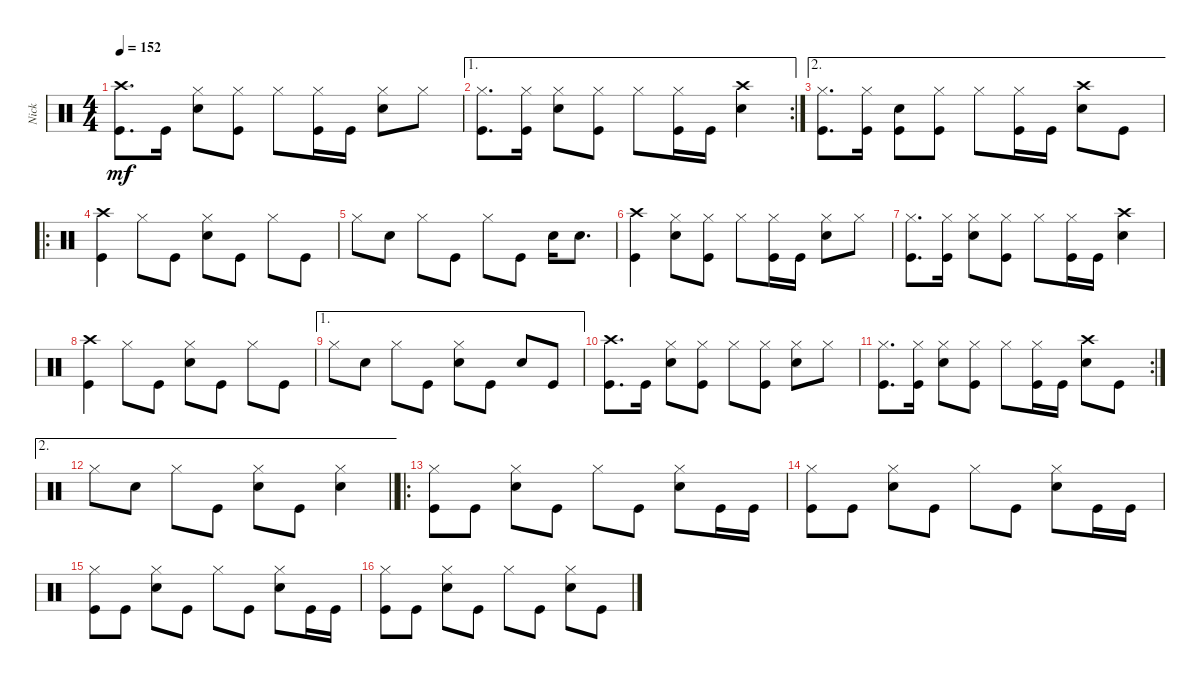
\track ("Nick" "Nick") {instrument percussion}
\staff {score}
\articulation defaults
\ts (4 4)
\tempo 152
\clef neutral
\ks c
("Kick (hit)" "Crash high (hit)").8{d dy mf} "Kick (hit)".16 ("Hi-Hat (closed)" "Snare (hit) 2").8 ("Kick (hit)" "Hi-Hat (closed)").8 "Hi-Hat (closed)".8 ("Kick (hit)" "Hi-Hat (closed)").16 "Kick (hit)".16 ("Hi-Hat (closed)" "Snare (hit) 2").8 "Hi-Hat (closed)".8 |
\ae 1
\rc 2
("Kick (hit)" "Hi-Hat (closed)").8{d} ("Kick (hit)" "Hi-Hat (closed)").16 ("Hi-Hat (closed)" "Snare (hit) 2").8 ("Kick (hit)" "Hi-Hat (closed)").8 "Hi-Hat (closed)".8 ("Kick (hit)" "Hi-Hat (closed)").16 "Kick (hit)".16 ("Snare (hit) 2" "Crash high (hit)").4 |
\ae 2
("Kick (hit)" "Hi-Hat (closed)").8{d} ("Kick (hit)" "Hi-Hat (closed)").16 ("Kick (hit)" "Snare (hit) 2").8 ("Kick (hit)" "Hi-Hat (closed)").8 "Hi-Hat (closed)".8 ("Kick (hit)" "Hi-Hat (closed)").16 "Kick (hit)".16 ("Snare (hit) 2" "Crash high (hit)").8 "Kick (hit)".8 |
\ro
("Kick (hit)" "Crash high (hit)").4 "Hi-Hat (closed)".8 "Kick (hit)".8 ("Hi-Hat (closed)" "Snare (hit) 2").8 "Kick (hit)".8 "Hi-Hat (closed)".8 "Kick (hit)".8 |
"Hi-Hat (closed)".8 "Snare (hit) 2".8 "Hi-Hat (closed)".8 "Kick (hit)".8 "Hi-Hat (closed)".8 "Kick (hit)".8 "Snare (hit) 2".16 "Snare (hit) 2".8{d} |
("Kick (hit)" "Crash high (hit)").4 ("Hi-Hat (closed)" "Snare (hit) 2").8 ("Kick (hit)" "Hi-Hat (closed)").8 "Hi-Hat (closed)".8 ("Kick (hit)" "Hi-Hat (closed)").16 "Kick (hit)".16 ("Hi-Hat (closed)" "Snare (hit) 2").8 "Hi-Hat (closed)".8 |
("Kick (hit)" "Hi-Hat (closed)").8{d} ("Kick (hit)" "Hi-Hat (closed)").16 ("Hi-Hat (closed)" "Snare (hit) 2").8 ("Kick (hit)" "Hi-Hat (closed)").8 "Hi-Hat (closed)".8 ("Kick (hit)" "Hi-Hat (closed)").16 "Kick (hit)".16 ("Snare (hit) 2" "Crash high (hit)").4 |
("Kick (hit)" "Crash high (hit)").4 "Hi-Hat (closed)".8 "Kick (hit)".8 ("Hi-Hat (closed)" "Snare (hit) 2").8 "Kick (hit)".8 "Hi-Hat (closed)".8 "Kick (hit)".8 |
\ae 1 "Hi-Hat (closed)".8 "Snare (hit) 2".8 "Hi-Hat (closed)".8 "Kick (hit)".8
("Hi-Hat (closed)" "Snare (hit) 2").8 "Kick (hit)".8 "Snare (hit) 2".8 "Kick (hit)".8 |
("Kick (hit)" "Crash high (hit)").8{d} "Kick (hit)".16 ("Hi-Hat (closed)" "Snare (hit) 2").8 ("Kick (hit)" "Hi-Hat (closed)").8 "Hi-Hat (closed)".8 ("Kick (hit)" "Hi-Hat (closed)").8 ("Hi-Hat (closed)" "Snare (hit) 2").8 "Hi-Hat (closed)".8 |
\rc 2
("Kick (hit)" "Hi-Hat (closed)").8{d} ("Kick (hit)" "Hi-Hat (closed)").16 ("Hi-Hat (closed)" "Snare (hit) 2").8 ("Kick (hit)" "Hi-Hat (closed)").8 "Hi-Hat (closed)".8 ("Kick (hit)" "Hi-Hat (closed)").16 "Kick (hit)".16 ("Snare (hit) 2" "Crash high (hit)").8 "Kick (hit)".8 |
\ae 2
\barLineRight lightlight "Hi-Hat (closed)".8 "Snare (hit) 2".8 "Hi-Hat (closed)".8 "Kick (hit)".8
("Hi-Hat (closed)" "Snare (hit) 2").8 "Kick (hit)".8 ("Hi-Hat (closed)" "Snare (hit) 2").4 |
\ro
("Kick (hit)" "Hi-Hat (closed)").8 "Kick (hit)".8 ("Hi-Hat (closed)" "Snare (hit) 2").8 "Kick (hit)".8 "Hi-Hat (closed)".8 "Kick (hit)".8 ("Hi-Hat (closed)" "Snare (hit) 2").8 "Kick (hit)".16 "Kick (hit)".16 |
("Kick (hit)" "Hi-Hat (closed)").8 "Kick (hit)".8 ("Hi-Hat (closed)" "Snare (hit) 2").8 "Kick (hit)".8 "Hi-Hat (closed)".8 "Kick (hit)".8 ("Hi-Hat (closed)" "Snare (hit) 2").8 "Kick (hit)".16 "Kick (hit)".16 |
("Kick (hit)" "Hi-Hat (closed)").8 "Kick (hit)".8 ("Hi-Hat (closed)" "Snare (hit) 2").8 "Kick (hit)".8 "Hi-Hat (closed)".8 "Kick (hit)".8 ("Hi-Hat (closed)" "Snare (hit) 2").8 "Kick (hit)".16 "Kick (hit)".16 |
("Kick (hit)" "Hi-Hat (closed)").8 "Kick (hit)".8 ("Hi-Hat (closed)" "Snare (hit) 2").8 "Kick (hit)".8 "Hi-Hat (closed)".8 "Kick (hit)".8 ("Hi-Hat (closed)" "Snare (hit) 2").8 "Kick (hit)".8
